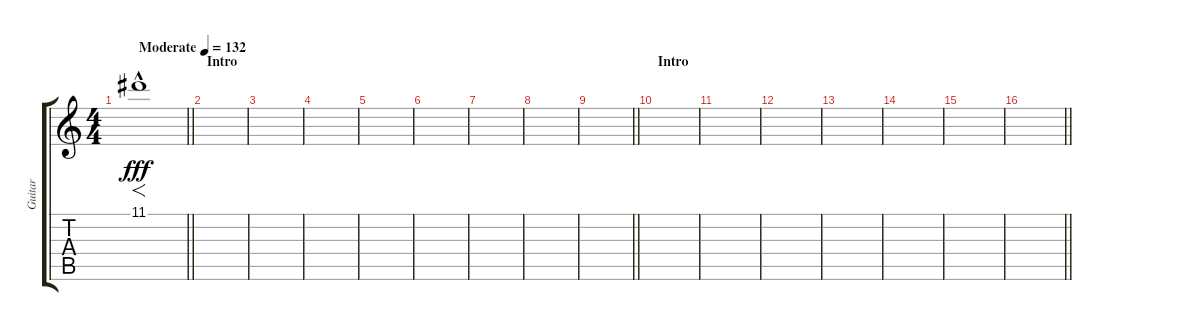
\track ("Guitar" "Guitar") {instrument distortionguitar}
\staff {score tabs}
\tuning (E4 B3 G3 D3 A2 E2) {hide}
\ts (4 4)
\tempo (132 "Moderate")
\clef g2
\barLineRight lightlight
\ks c
11.1{hac}.1{f dy fff instrument distortionguitar} |
\section ("" "Intro")
|
|
|
|
|
|
|
\barLineRight lightlight
|
\section ("" "Intro")
|
|
|
|
|
|
\barLineRight lightlight
